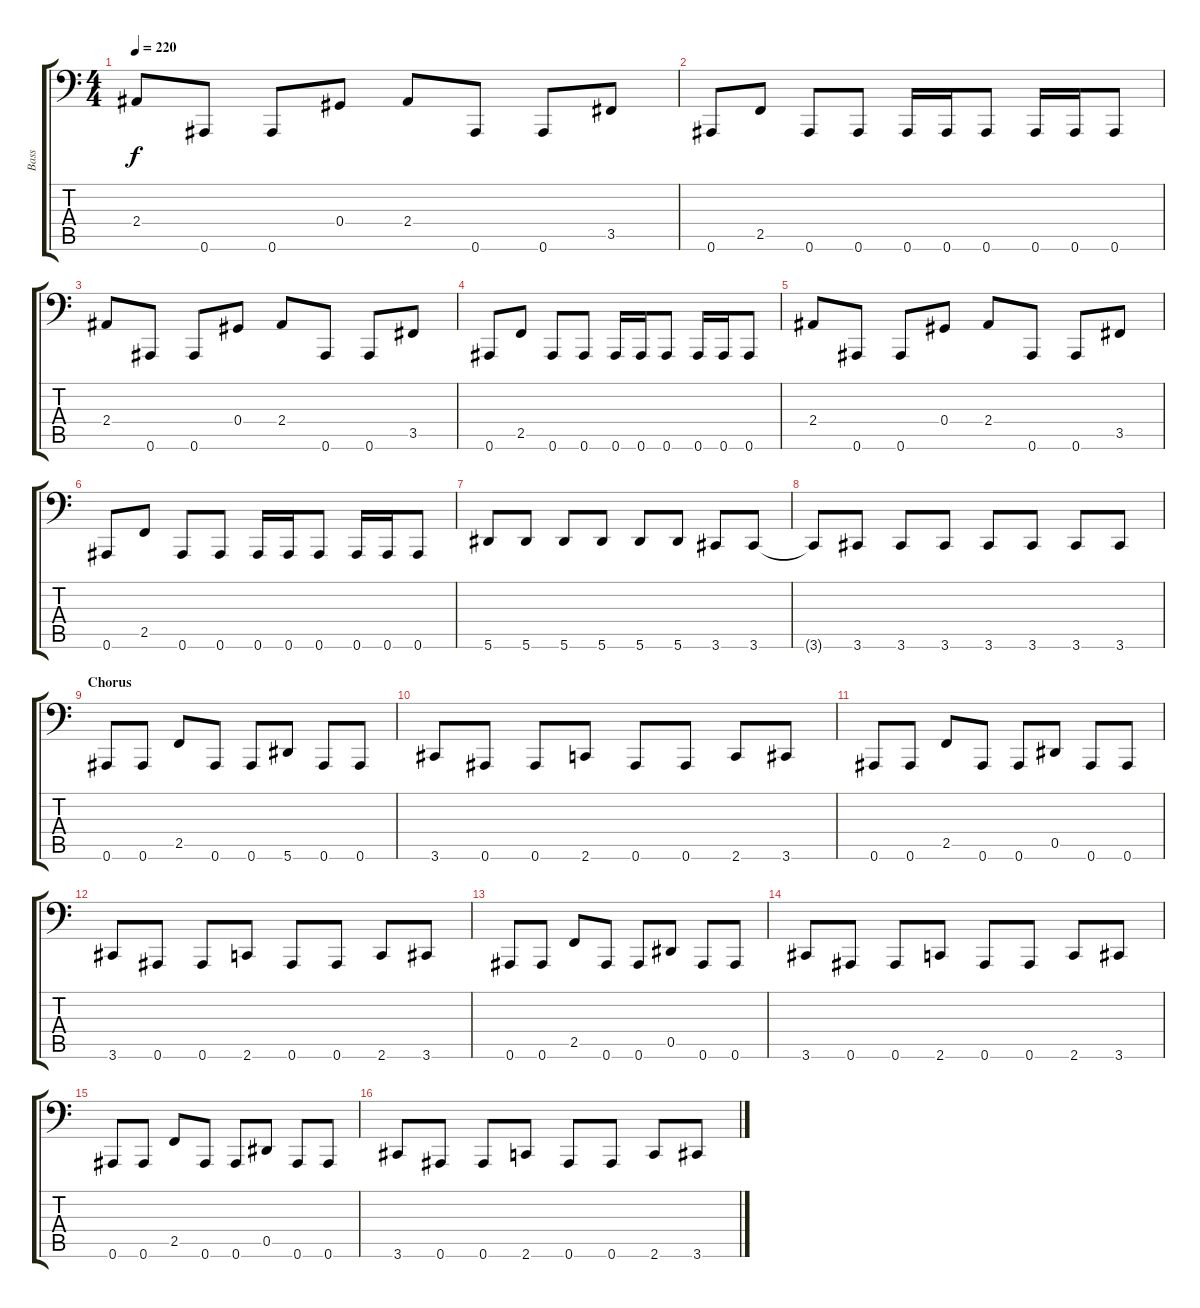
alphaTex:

\track ("Bass" "Bass") {instrument electricbassfinger}
\staff {score tabs}
\tuning (Bb2 F2 Db2 Ab1 Eb1 Bb0) {hide}
\ts (4 4)
\tempo 220
\clef f4
\ks c
2.4.8{dy f} 0.6.8 0.6.8 0.4.8 2.4.8 0.6.8 0.6.8 3.5.8 |
0.6.8 2.5.8 0.6.8 0.6.8 0.6.16 0.6.16 0.6.8 0.6.16 0.6.16 0.6.8 |
2.4.8 0.6.8 0.6.8 0.4.8 2.4.8 0.6.8 0.6.8 3.5.8 |
0.6.8 2.5.8 0.6.8 0.6.8 0.6.16 0.6.16 0.6.8 0.6.16 0.6.16 0.6.8 |
2.4.8 0.6.8 0.6.8 0.4.8 2.4.8 0.6.8 0.6.8 3.5.8 |
0.6.8 2.5.8 0.6.8 0.6.8 0.6.16 0.6.16 0.6.8 0.6.16 0.6.16 0.6.8 |
5.6.8 5.6.8 5.6.8 5.6.8 5.6.8 5.6.8 3.6.8 3.6.8 |
3.6{t}.8 3.6.8 3.6.8 3.6.8 3.6.8 3.6.8 3.6.8 3.6.8 |
\section ("" "Chorus")
0.6.8 0.6.8 2.5.8 0.6.8 0.6.8 5.6.8 0.6.8 0.6.8 |
3.6.8 0.6.8 0.6.8 2.6.8 0.6.8 0.6.8 2.6.8 3.6.8 |
0.6.8 0.6.8 2.5.8 0.6.8 0.6.8 0.5.8 0.6.8 0.6.8 |
3.6.8 0.6.8 0.6.8 2.6.8 0.6.8 0.6.8 2.6.8 3.6.8 |
0.6.8 0.6.8 2.5.8 0.6.8 0.6.8 0.5.8 0.6.8 0.6.8 |
3.6.8 0.6.8 0.6.8 2.6.8 0.6.8 0.6.8 2.6.8 3.6.8 |
0.6.8 0.6.8 2.5.8 0.6.8 0.6.8 0.5.8 0.6.8 0.6.8 |
3.6.8 0.6.8 0.6.8 2.6.8 0.6.8 0.6.8 2.6.8 3.6.8
